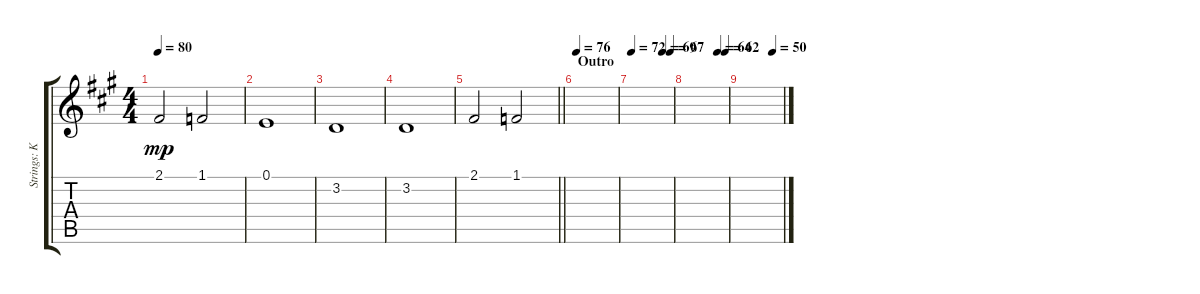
\track ("Strings: Ken Ascher" "Strings: K") {instrument synthstrings1}
\staff {score tabs}
\tuning (E4 B3 G3 D3 A2 E2) {hide}
\ts (4 4)
\tempo 80
\clef g2
\ks a
2.1.2{dy mp} 1.1.2 |
0.1.1 |
3.2.1 |
3.2.1 |
\barLineRight lightlight
2.1.2 1.1.2 |
\section ("" "Outro")
\tempo 76
|
\tempo 72
\tempo (69 0.75)
\tempo (67 0.9375)
|
\tempo (64 0.75)
\tempo (62 0.9375)
|
\tempo (50 0.75)
